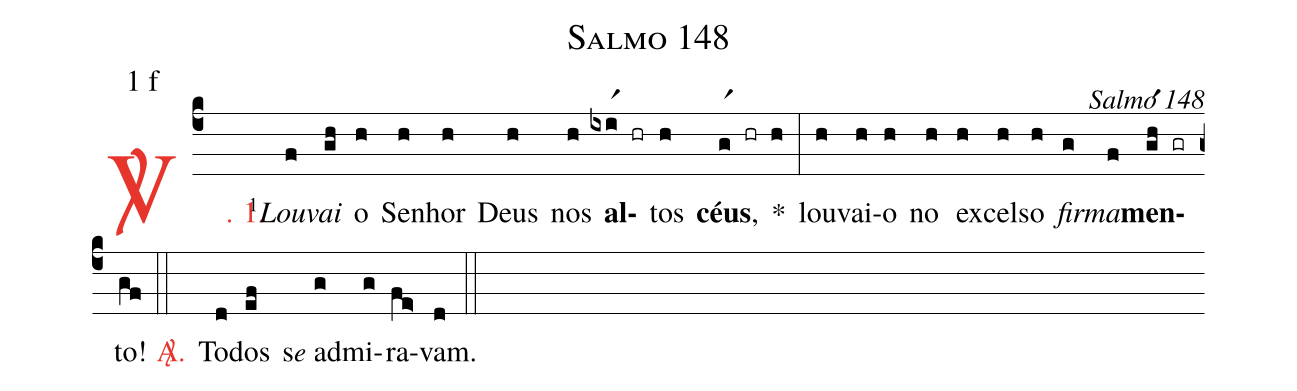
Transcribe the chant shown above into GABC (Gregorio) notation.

name: Salmo 148;
mode: 1;
mode-differentia: f;
commentary: Salmo 148;
%%
(c4)

<c><sp>V/</sp>. 1.</c>() <v>\VSup{1}</v><i>Lou</i>(f)<i>vai</i>(gh) o(h) Se(h)nhor(h) Deus(h) nos(h) <b>al</b>(ixir1 hr)tos(h) <b>céus</b>,(gr1 hr h) *(:) lou(h)vai-(h)o(h) no(h) ex(h)cel(h)so(h) <i>fir</i>(g)<i>ma</i>(f)<b>men</b>(gr1h gr)to!(gf)

(::)

<nlba><c><sp>A/</sp>.</c>() To</nlba>(d)dos(ef) s<e>e</e> ad(g)mi(g)ra(fe>)vam.(d)

(::)
